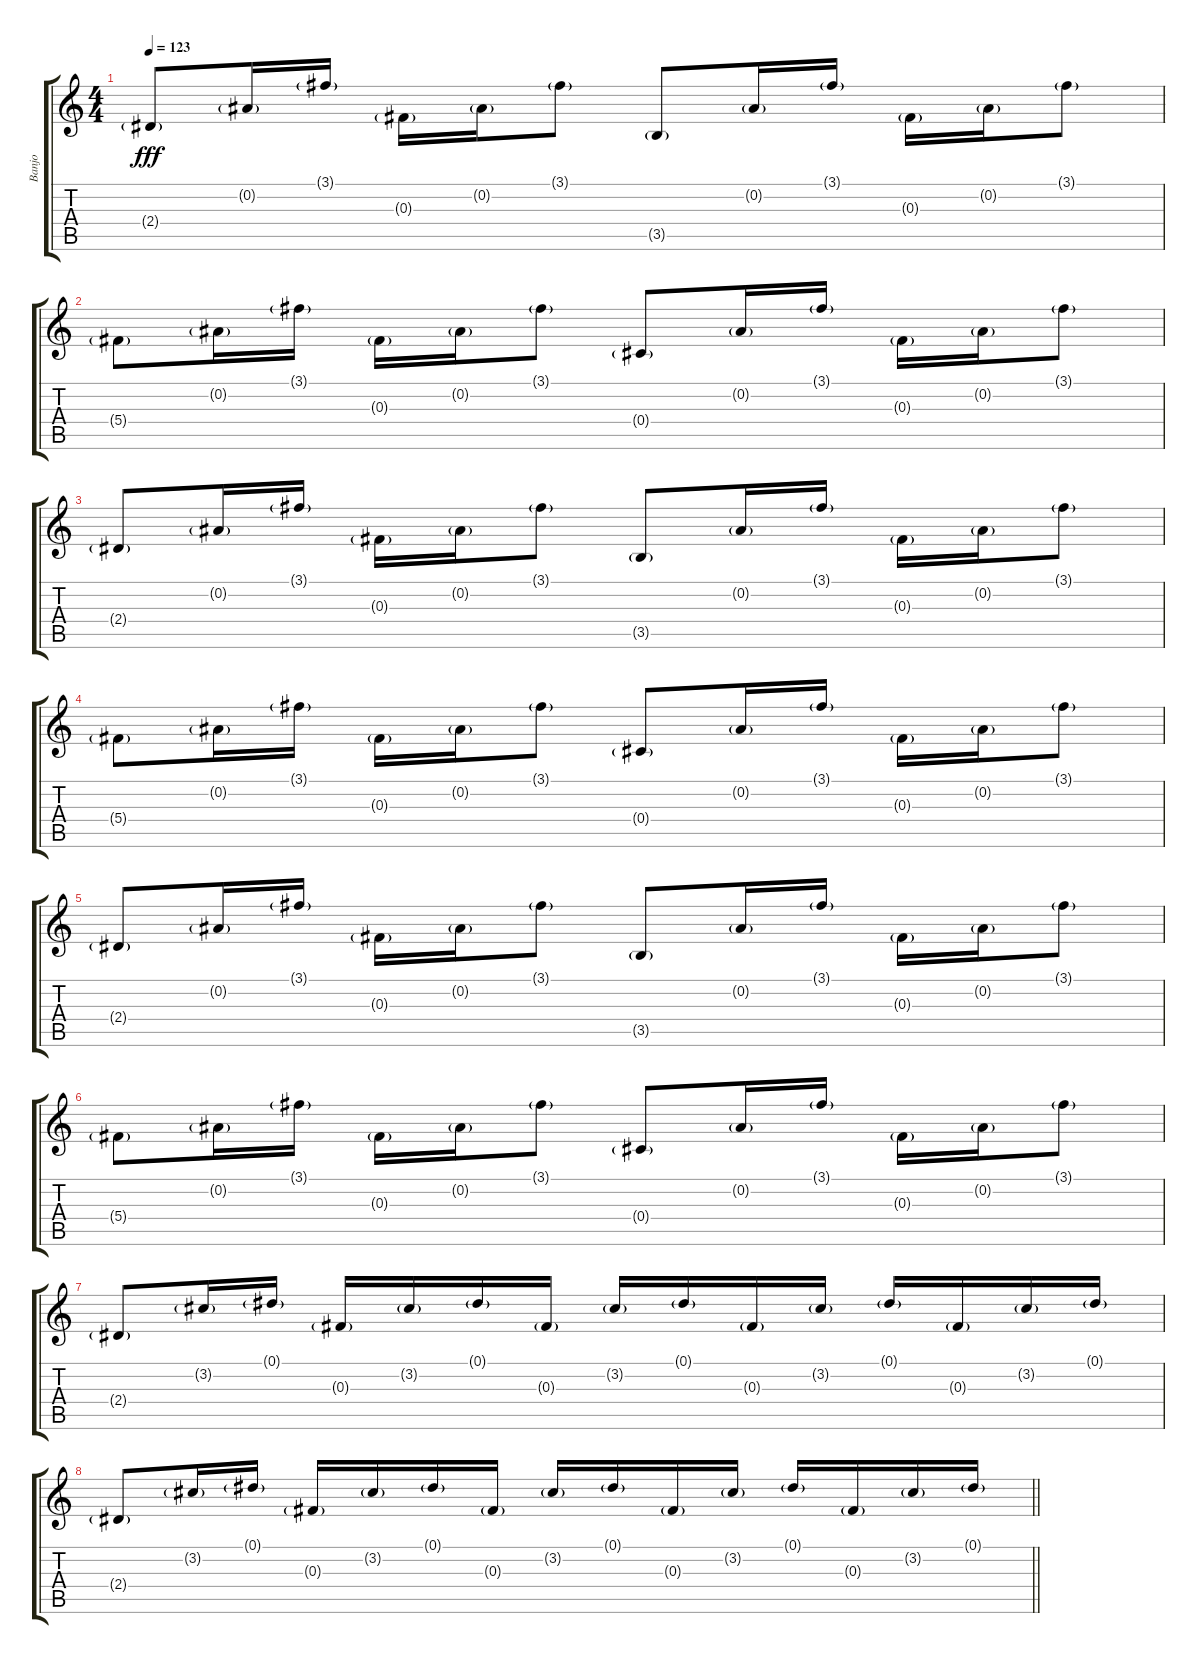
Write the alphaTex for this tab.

\track ("Banjo" "Banjo") {instrument banjo}
\staff {score tabs}
\tuning (Eb4 Bb3 Gb3 Db3 Ab2 Eb2) {hide}
\displaytranspose 12
\ts (4 4)
\tempo 123
\clef g2
\ks c
2.4{g}.8{dy fff} 0.2{g}.16 3.1{g}.16 0.3{g}.16 0.2{g}.16 3.1{g}.8 3.5{g}.8 0.2{g}.16 3.1{g}.16 0.3{g}.16 0.2{g}.16 3.1{g}.8 |
5.4{g}.8 0.2{g}.16 3.1{g}.16 0.3{g}.16 0.2{g}.16 3.1{g}.8 0.4{g}.8 0.2{g}.16 3.1{g}.16 0.3{g}.16 0.2{g}.16 3.1{g}.8 |
2.4{g}.8 0.2{g}.16 3.1{g}.16 0.3{g}.16 0.2{g}.16 3.1{g}.8 3.5{g}.8 0.2{g}.16 3.1{g}.16 0.3{g}.16 0.2{g}.16 3.1{g}.8 |
5.4{g}.8 0.2{g}.16 3.1{g}.16 0.3{g}.16 0.2{g}.16 3.1{g}.8 0.4{g}.8 0.2{g}.16 3.1{g}.16 0.3{g}.16 0.2{g}.16 3.1{g}.8 |
2.4{g}.8 0.2{g}.16 3.1{g}.16 0.3{g}.16 0.2{g}.16 3.1{g}.8 3.5{g}.8 0.2{g}.16 3.1{g}.16 0.3{g}.16 0.2{g}.16 3.1{g}.8 |
5.4{g}.8 0.2{g}.16 3.1{g}.16 0.3{g}.16 0.2{g}.16 3.1{g}.8 0.4{g}.8 0.2{g}.16 3.1{g}.16 0.3{g}.16 0.2{g}.16 3.1{g}.8 |
2.4{g}.8 3.2{g}.16 0.1{g}.16 0.3{g}.16 3.2{g}.16 0.1{g}.16 0.3{g}.16 3.2{g}.16 0.1{g}.16 0.3{g}.16 3.2{g}.16 0.1{g}.16 0.3{g}.16 3.2{g}.16 0.1{g}.16 |
\barLineRight lightlight
2.4{g}.8 3.2{g}.16 0.1{g}.16 0.3{g}.16 3.2{g}.16 0.1{g}.16 0.3{g}.16 3.2{g}.16 0.1{g}.16 0.3{g}.16 3.2{g}.16 0.1{g}.16 0.3{g}.16 3.2{g}.16 0.1{g}.16
